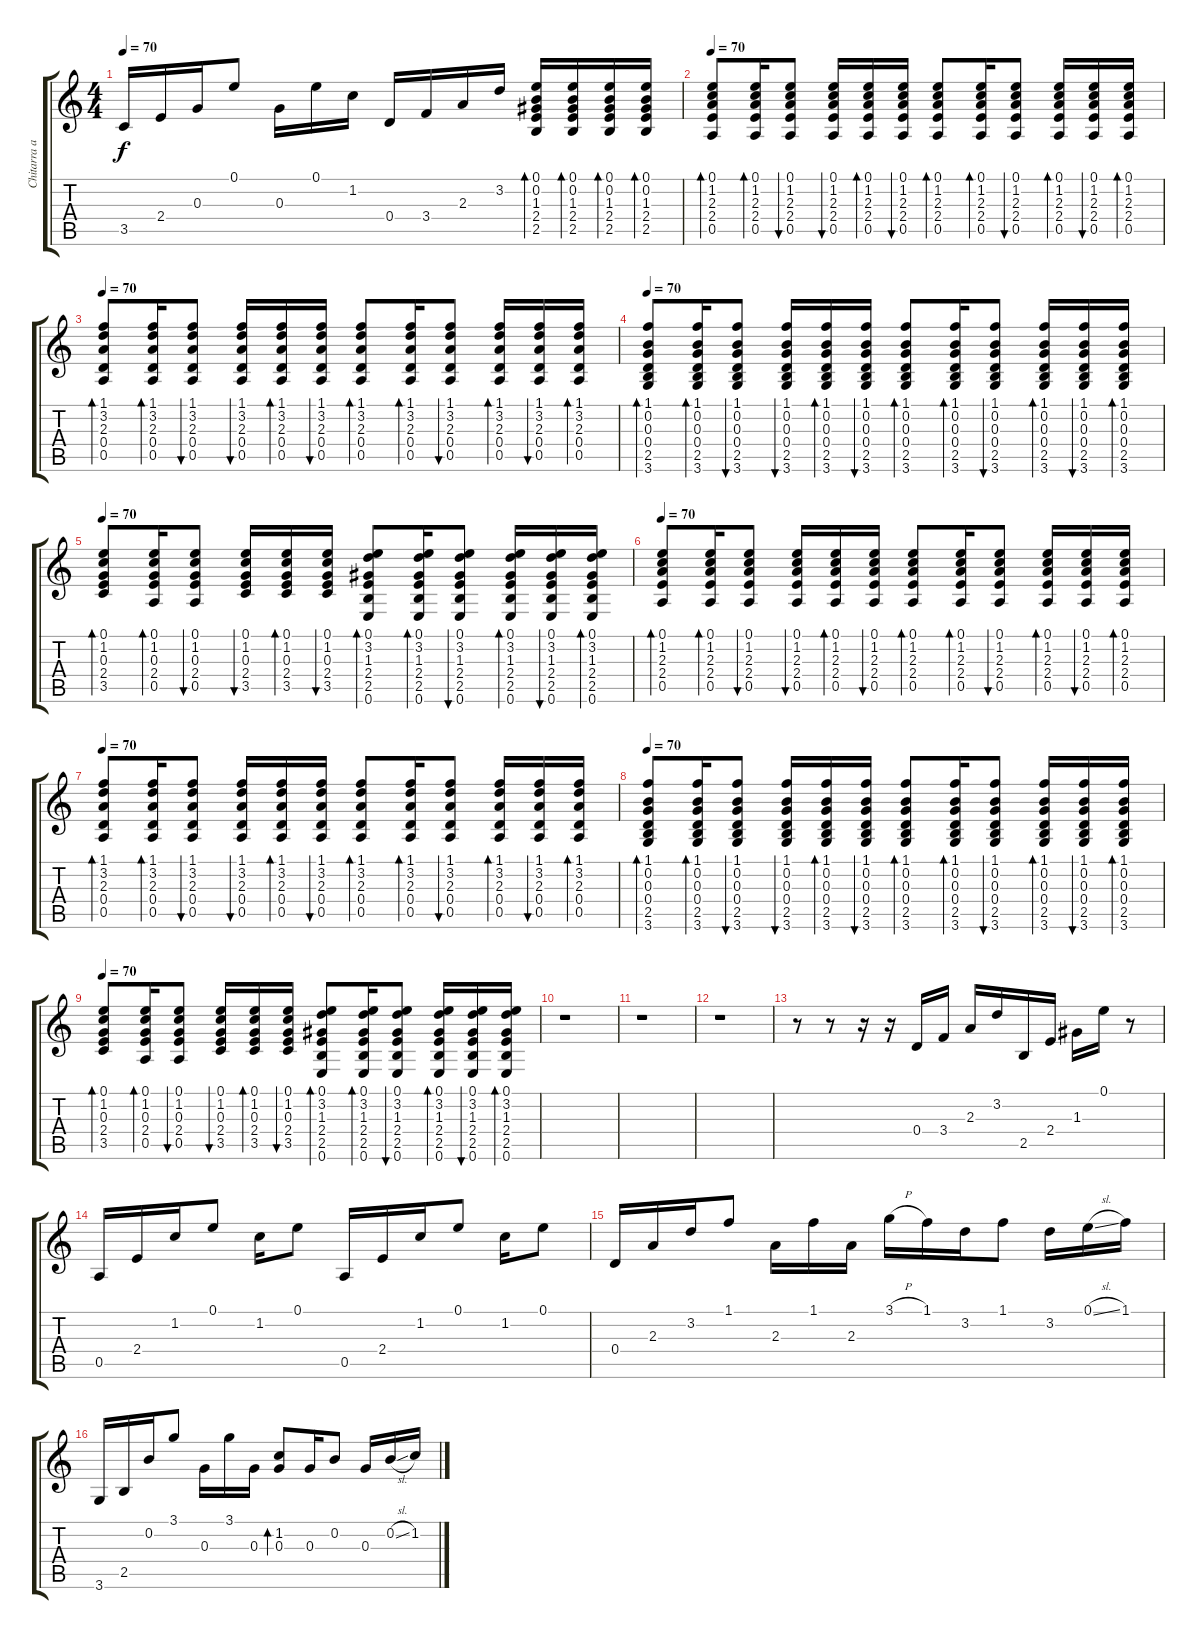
\track ("Chitarra acustica" "Chitarra a") {instrument acousticguitarsteel}
\staff {score tabs}
\tuning (E4 B3 G3 D3 A2 E2) {hide}
\ts (4 4)
\tempo 70
\clef g2
\ks c
3.5.16{dy f} 2.4.16 0.3.16 0.1.8 0.3.16 0.1.16 1.2.16 0.4.16 3.4.16 2.3.16 3.2.16 (0.1 0.2 1.3 2.4 2.5).16{bd 60} (0.1 0.2 1.3 2.4 2.5).16{bd 60} (0.1 0.2 1.3 2.4 2.5).16{bd 60} (0.1 0.2 1.3 2.4 2.5).16{bd 60} |
\tempo 70
(0.1 1.2 2.3 2.4 0.5).8{bd 30 volume 6} (0.1 1.2 2.3 2.4 0.5).16{bd 30} (0.1 1.2 2.3 2.4 0.5).8{bu 30} (0.1 1.2 2.3 2.4 0.5).16{bu 30} (0.1 1.2 2.3 2.4 0.5).16{bd 30} (0.1 1.2 2.3 2.4 0.5).16{bu 30} (0.1 1.2 2.3 2.4 0.5).8{bd 30} (0.1 1.2 2.3 2.4 0.5).16{bd 30} (0.1 1.2 2.3 2.4 0.5).8{bu 30} (0.1 1.2 2.3 2.4 0.5).16{bd 30} (0.1 1.2 2.3 2.4 0.5).16{bu 30} (0.1 1.2 2.3 2.4 0.5).16{bd 30} |
\tempo 70
(1.1 3.2 2.3 0.4 0.5).8{bd 30} (1.1 3.2 2.3 0.4 0.5).16{bd 30} (1.1 3.2 2.3 0.4 0.5).8{bu 30} (1.1 3.2 2.3 0.4 0.5).16{bu 30} (1.1 3.2 2.3 0.4 0.5).16{bd 30} (1.1 3.2 2.3 0.4 0.5).16{bu 30} (1.1 3.2 2.3 0.4 0.5).8{bd 30} (1.1 3.2 2.3 0.4 0.5).16{bd 30} (1.1 3.2 2.3 0.4 0.5).8{bu 30} (1.1 3.2 2.3 0.4 0.5).16{bd 30} (1.1 3.2 2.3 0.4 0.5).16{bu 30} (1.1 3.2 2.3 0.4 0.5).16{bd 30} |
\tempo 70
(1.1 0.2 0.3 0.4 2.5 3.6).8{bd 30} (1.1 0.2 0.3 0.4 2.5 3.6).16{bd 30} (1.1 0.2 0.3 0.4 2.5 3.6).8{bu 30} (1.1 0.2 0.3 0.4 2.5 3.6).16{bu 30} (1.1 0.2 0.3 0.4 2.5 3.6).16{bd 30} (1.1 0.2 0.3 0.4 2.5 3.6).16{bu 30} (1.1 0.2 0.3 0.4 2.5 3.6).8{bd 30} (1.1 0.2 0.3 0.4 2.5 3.6).16{bd 30} (1.1 0.2 0.3 0.4 2.5 3.6).8{bu 30} (1.1 0.2 0.3 0.4 2.5 3.6).16{bd 30} (1.1 0.2 0.3 0.4 2.5 3.6).16{bu 30} (1.1 0.2 0.3 0.4 2.5 3.6).16{bd 30} |
\tempo 70
(0.1 1.2 0.3 2.4 3.5).8{bd 30} (0.1 1.2 0.3 2.4 0.5).16{bd 30} (0.1 1.2 0.3 2.4 0.5).8{bu 30} (0.1 1.2 0.3 2.4 3.5).16{bu 30} (0.1 1.2 0.3 2.4 3.5).16{bd 30} (0.1 1.2 0.3 2.4 3.5).16{bu 30} (0.1 3.2 1.3 2.4 2.5 0.6).8{bd 30} (0.1 3.2 1.3 2.4 2.5 0.6).16{bd 30} (0.1 3.2 1.3 2.4 2.5 0.6).8{bu 30} (0.1 3.2 1.3 2.4 2.5 0.6).16{bd 30} (0.1 3.2 1.3 2.4 2.5 0.6).16{bu 30} (0.1 3.2 1.3 2.4 2.5 0.6).16{bd 30} |
\tempo 70
(0.1 1.2 2.3 2.4 0.5).8{bd 30} (0.1 1.2 2.3 2.4 0.5).16{bd 30} (0.1 1.2 2.3 2.4 0.5).8{bu 30} (0.1 1.2 2.3 2.4 0.5).16{bu 30} (0.1 1.2 2.3 2.4 0.5).16{bd 30} (0.1 1.2 2.3 2.4 0.5).16{bu 30} (0.1 1.2 2.3 2.4 0.5).8{bd 30} (0.1 1.2 2.3 2.4 0.5).16{bd 30} (0.1 1.2 2.3 2.4 0.5).8{bu 30} (0.1 1.2 2.3 2.4 0.5).16{bd 30} (0.1 1.2 2.3 2.4 0.5).16{bu 30} (0.1 1.2 2.3 2.4 0.5).16{bd 30} |
\tempo 70
(1.1 3.2 2.3 0.4 0.5).8{bd 30} (1.1 3.2 2.3 0.4 0.5).16{bd 30} (1.1 3.2 2.3 0.4 0.5).8{bu 30} (1.1 3.2 2.3 0.4 0.5).16{bu 30} (1.1 3.2 2.3 0.4 0.5).16{bd 30} (1.1 3.2 2.3 0.4 0.5).16{bu 30} (1.1 3.2 2.3 0.4 0.5).8{bd 30} (1.1 3.2 2.3 0.4 0.5).16{bd 30} (1.1 3.2 2.3 0.4 0.5).8{bu 30} (1.1 3.2 2.3 0.4 0.5).16{bd 30} (1.1 3.2 2.3 0.4 0.5).16{bu 30} (1.1 3.2 2.3 0.4 0.5).16{bd 30} |
\tempo 70
(1.1 0.2 0.3 0.4 2.5 3.6).8{bd 30} (1.1 0.2 0.3 0.4 2.5 3.6).16{bd 30} (1.1 0.2 0.3 0.4 2.5 3.6).8{bu 30} (1.1 0.2 0.3 0.4 2.5 3.6).16{bu 30} (1.1 0.2 0.3 0.4 2.5 3.6).16{bd 30} (1.1 0.2 0.3 0.4 2.5 3.6).16{bu 30} (1.1 0.2 0.3 0.4 2.5 3.6).8{bd 30} (1.1 0.2 0.3 0.4 2.5 3.6).16{bd 30} (1.1 0.2 0.3 0.4 2.5 3.6).8{bu 30} (1.1 0.2 0.3 0.4 2.5 3.6).16{bd 30} (1.1 0.2 0.3 0.4 2.5 3.6).16{bu 30} (1.1 0.2 0.3 0.4 2.5 3.6).16{bd 30} |
\tempo 70
(0.1 1.2 0.3 2.4 3.5).8{bd 30} (0.1 1.2 0.3 2.4 0.5).16{bd 30} (0.1 1.2 0.3 2.4 0.5).8{bu 30} (0.1 1.2 0.3 2.4 3.5).16{bu 30} (0.1 1.2 0.3 2.4 3.5).16{bd 30} (0.1 1.2 0.3 2.4 3.5).16{bu 30} (0.1 3.2 1.3 2.4 2.5 0.6).8{bd 30} (0.1 3.2 1.3 2.4 2.5 0.6).16{bd 30} (0.1 3.2 1.3 2.4 2.5 0.6).8{bu 30} (0.1 3.2 1.3 2.4 2.5 0.6).16{bd 30} (0.1 3.2 1.3 2.4 2.5 0.6).16{bu 30} (0.1 3.2 1.3 2.4 2.5 0.6).16{bd 30} |
r.1 |
r.1 |
r.1 |
r.8 r.8 r.16 r.16 0.4.16 3.4.16 2.3.16 3.2.16 2.5.16 2.4.16 1.3.16 0.1.16 r.8 |
0.5.16{instrument acousticguitarsteel} 2.4.16 1.2.16 0.1.8 1.2.16 0.1.8 0.5.16 2.4.16 1.2.16 0.1.8 1.2.16 0.1.8 |
0.4.16 2.3.16 3.2.16 1.1.8 2.3.16 1.1.16 2.3.16 3.1{h}.16 1.1.16 3.2.16 1.1.8 3.2.16 0.1{sl}.16 1.1.16 |
3.6.16 2.5.16 0.2.16 3.1.8 0.3.16 3.1.16 0.3.16 (1.2 0.3).8{bd 60} 0.3.16 0.2.8 0.3.16 0.2{sl}.16 1.2.16
